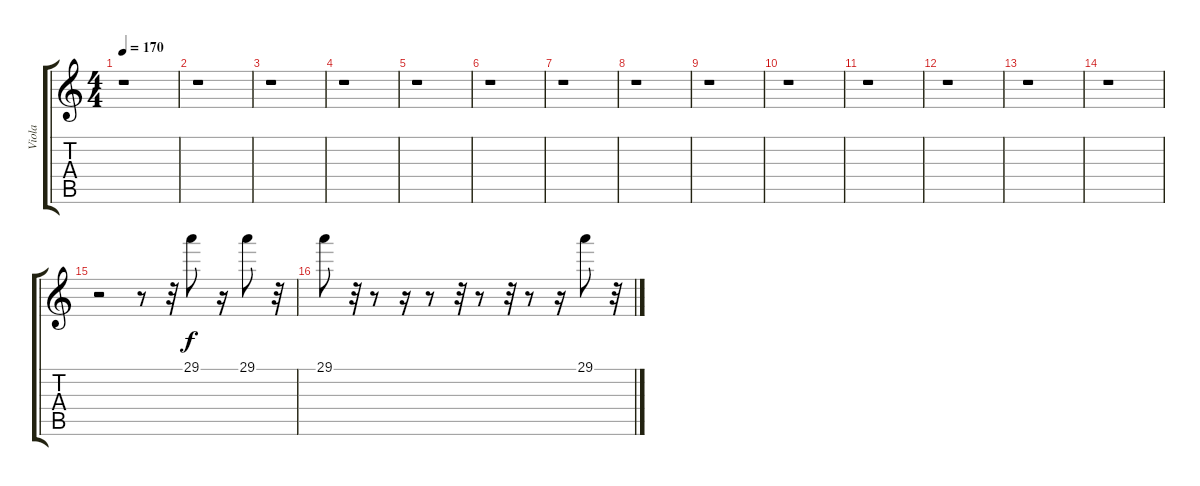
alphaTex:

\track ("Viola" "Viola") {instrument viola}
\staff {score tabs}
\tuning (E4 B3 G3 D3 A2 E2) {hide}
\ts (4 4)
\tempo 170
\clef g2
\ks c
r.1{dy f} |
r.1 |
r.1 |
r.1 |
r.1 |
r.1 |
r.1 |
r.1 |
r.1 |
r.1 |
r.1 |
r.1 |
r.1 |
r.1 |
r.2 r.8 r.32 29.1.8 r.16 29.1.8 r.32 |
29.1.8 r.32 r.8 r.16 r.8 r.32 r.8 r.32 r.8 r.16 29.1.8 r.32
